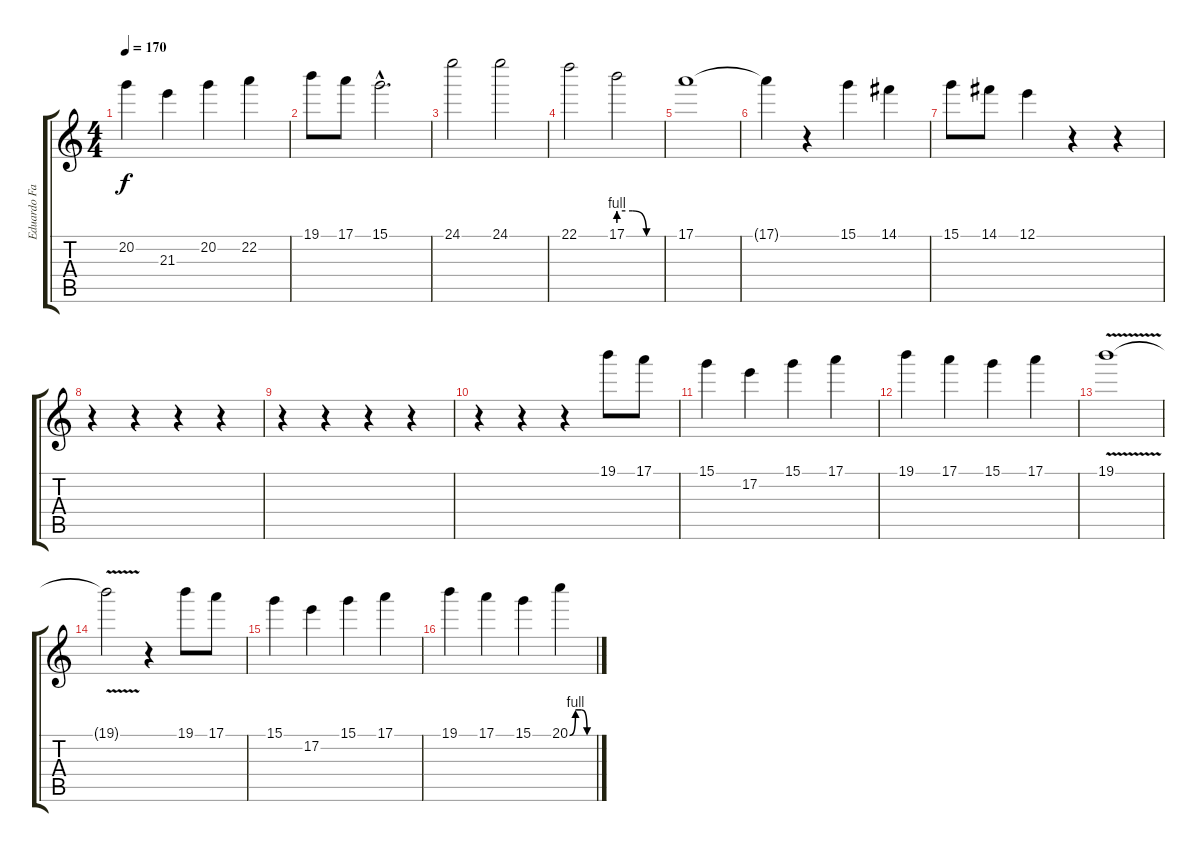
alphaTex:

\track ("Eduardo Falaschi" "Eduardo Fa") {instrument overdrivenguitar}
\staff {score tabs}
\tuning (E4 B3 G3 D3 A2 E2) {hide}
\ts (4 4)
\tempo 170
\clef g2
\ks c
20.2.4{dy f} 21.3.4 20.2.4 22.2.4 |
19.1.8 17.1.8 15.1{hac}.2{d} |
24.1.2 24.1.2 |
22.1.2 17.1{be (custom 0 4 20 4 40 0 60 0)}.2 |
17.1.1 |
17.1{t}.4 r.4 15.1.4 14.1.4 |
15.1.8 14.1.8 12.1.4 r.4 r.4 |
r.4 r.4 r.4 r.4 |
r.4 r.4 r.4 r.4 |
r.4 r.4 r.4 19.1.8 17.1.8 |
15.1.4 17.2.4 15.1.4 17.1.4 |
19.1.4 17.1.4 15.1.4 17.1.4 |
19.1{v}.1 |
19.1{t}.2 r.4 19.1.8 17.1.8 |
15.1.4 17.2.4 15.1.4 17.1.4 |
19.1.4 17.1.4 15.1.4 20.1{be (custom 0 0 15 4 30 4 45 0 60 0)}.4
